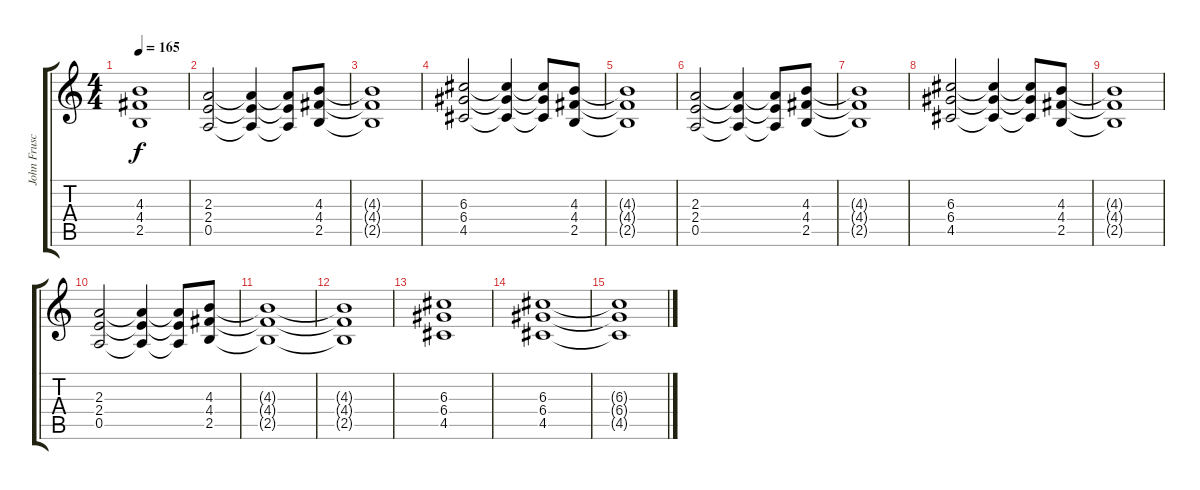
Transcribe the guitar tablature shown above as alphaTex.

\track ("John Frusciante-2" "John Frusc") {instrument distortionguitar}
\staff {score tabs}
\tuning (E4 B3 G3 D3 A2 E2) {hide}
\ts (4 4)
\tempo 165
\clef g2
\ks c
(4.3{t} 4.4{t} 2.5{t}).1{dy f} |
(2.3 2.4 0.5).2 (2.3{t} 2.4{t} 0.5{t}).4 (2.3{t} 2.4{t} 0.5{t}).8 (4.3 4.4 2.5).8 |
(4.3{t} 4.4{t} 2.5{t}).1 |
(6.3 6.4 4.5).2 (6.3{t} 6.4{t} 4.5{t}).4 (6.3{t} 6.4{t} 4.5{t}).8 (4.3 4.4 2.5).8 |
(4.3{t} 4.4{t} 2.5{t}).1 |
(2.3 2.4 0.5).2 (2.3{t} 2.4{t} 0.5{t}).4 (2.3{t} 2.4{t} 0.5{t}).8 (4.3 4.4 2.5).8 |
(4.3{t} 4.4{t} 2.5{t}).1 |
(6.3 6.4 4.5).2 (6.3{t} 6.4{t} 4.5{t}).4 (6.3{t} 6.4{t} 4.5{t}).8 (4.3 4.4 2.5).8 |
(4.3{t} 4.4{t} 2.5{t}).1 |
(2.3 2.4 0.5).2 (2.3{t} 2.4{t} 0.5{t}).4 (2.3{t} 2.4{t} 0.5{t}).8 (4.3 4.4 2.5).8 |
(4.3{t} 4.4{t} 2.5{t}).1 |
(4.3{t} 4.4{t} 2.5{t}).1 |
(6.3 6.4 4.5).1 |
(6.3 6.4 4.5).1 |
(6.3{t} 6.4{t} 4.5{t}).1
